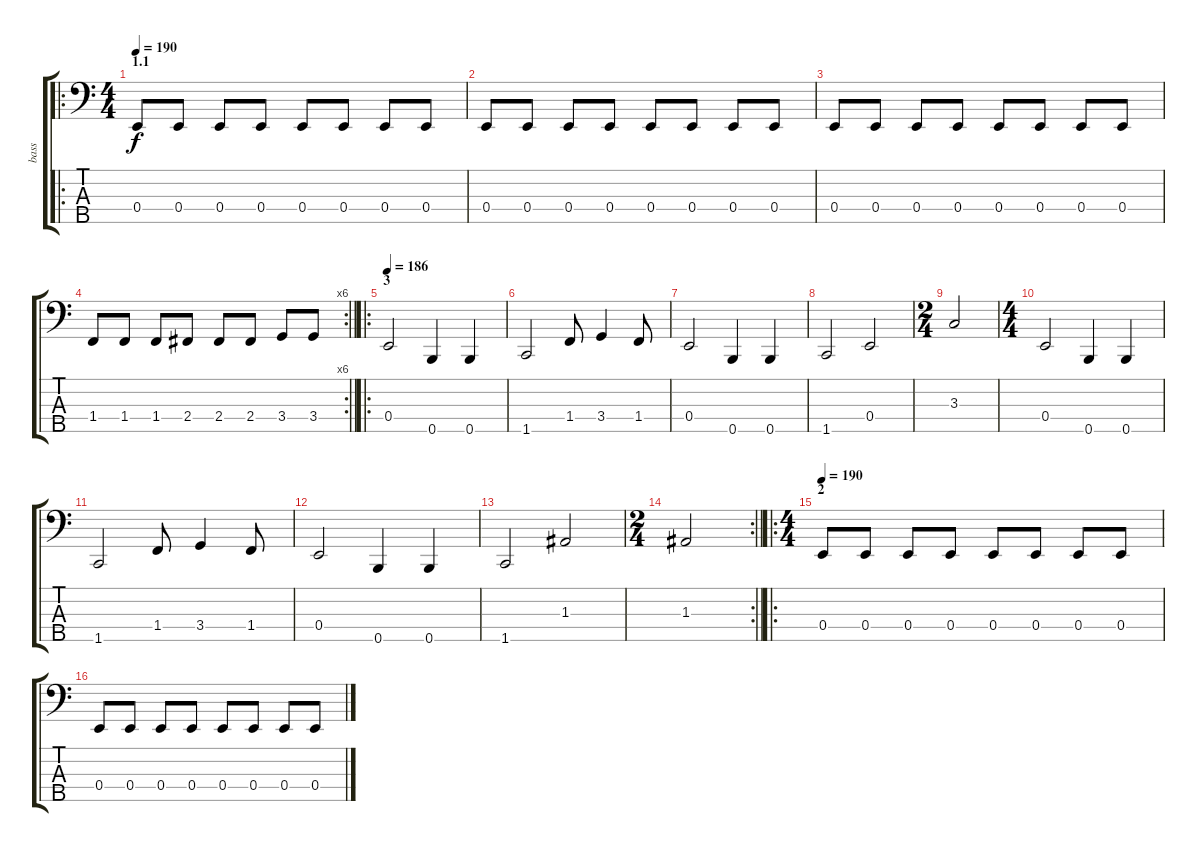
\track ("bass" "bass") {instrument electricbassfinger}
\staff {score tabs}
\tuning (G2 D2 A1 E1 B0) {hide}
\ro
\ts (4 4)
\section ("" "1.1")
\tempo 190
\clef f4
\ks c
0.4.8{dy f} 0.4.8 0.4.8 0.4.8 0.4.8 0.4.8 0.4.8 0.4.8 |
0.4.8 0.4.8 0.4.8 0.4.8 0.4.8 0.4.8 0.4.8 0.4.8 |
0.4.8 0.4.8 0.4.8 0.4.8 0.4.8 0.4.8 0.4.8 0.4.8 |
\rc 6
\barLineRight lightlight
1.4.8 1.4.8 1.4.8 2.4.8 2.4.8 2.4.8 3.4.8 3.4.8 |
\ro
\section ("" "3")
\tempo 186
0.4.2 0.5.4 0.5.4 |
1.5.2 1.4.8 3.4.4 1.4.8 |
0.4.2 0.5.4 0.5.4 |
1.5.2 0.4.2 |
\ts (2 4)
3.3.2 |
\ts (4 4)
0.4.2 0.5.4 0.5.4 |
1.5.2 1.4.8 3.4.4 1.4.8 |
0.4.2 0.5.4 0.5.4 |
1.5.2 1.3.2 |
\rc 2
\ts (2 4)
\barLineRight lightlight
1.3.2 |
\ro
\ts (4 4)
\section ("" "2")
\tempo 190
0.4.8 0.4.8 0.4.8 0.4.8 0.4.8 0.4.8 0.4.8 0.4.8 |
0.4.8 0.4.8 0.4.8 0.4.8 0.4.8 0.4.8 0.4.8 0.4.8
